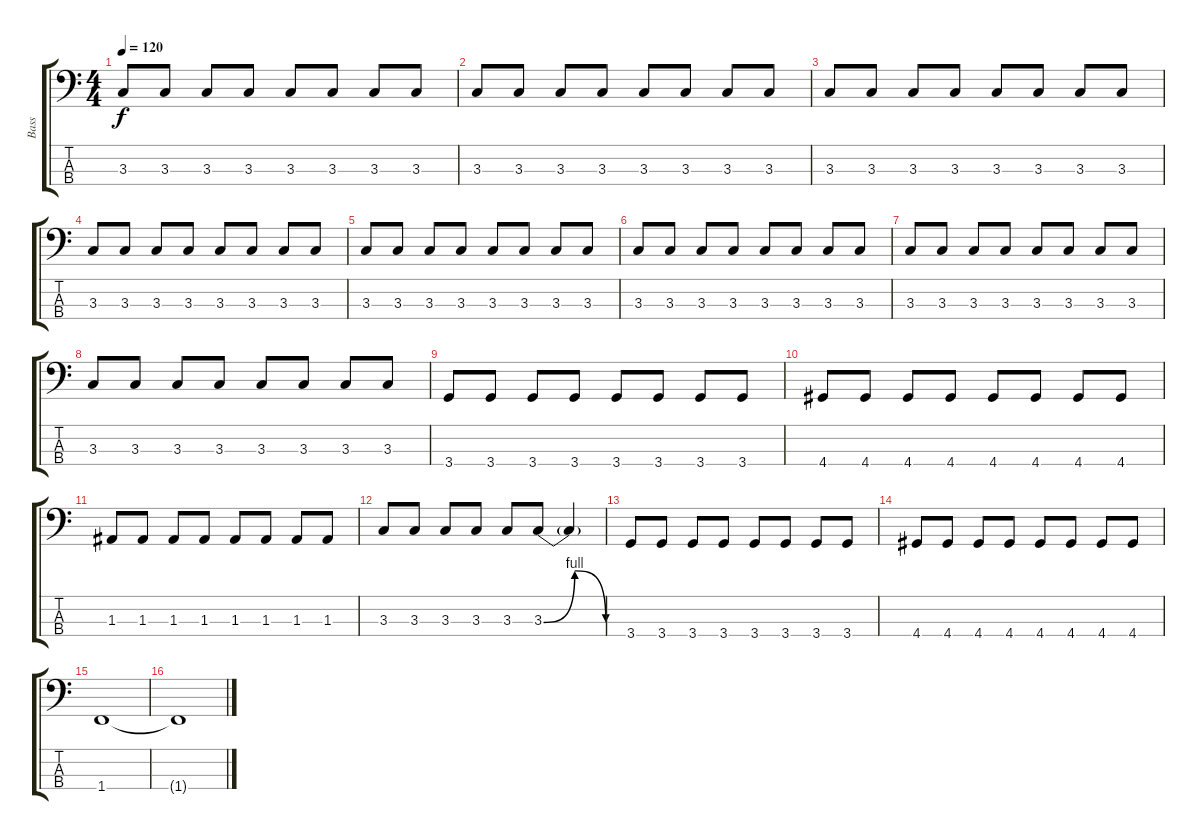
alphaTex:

\track ("Bass" "Bass") {instrument electricbassfinger}
\staff {score tabs}
\tuning (G2 D2 A1 E1) {hide}
\ts (4 4)
\tempo 120
\clef f4
\ks c
3.3.8{dy f} 3.3.8 3.3.8 3.3.8 3.3.8 3.3.8 3.3.8 3.3.8 |
3.3.8 3.3.8 3.3.8 3.3.8 3.3.8 3.3.8 3.3.8 3.3.8 |
3.3.8 3.3.8 3.3.8 3.3.8 3.3.8 3.3.8 3.3.8 3.3.8 |
3.3.8 3.3.8 3.3.8 3.3.8 3.3.8 3.3.8 3.3.8 3.3.8 |
3.3.8 3.3.8 3.3.8 3.3.8 3.3.8 3.3.8 3.3.8 3.3.8 |
3.3.8 3.3.8 3.3.8 3.3.8 3.3.8 3.3.8 3.3.8 3.3.8 |
3.3.8 3.3.8 3.3.8 3.3.8 3.3.8 3.3.8 3.3.8 3.3.8 |
3.3.8 3.3.8 3.3.8 3.3.8 3.3.8 3.3.8 3.3.8 3.3.8 |
3.4.8 3.4.8 3.4.8 3.4.8 3.4.8 3.4.8 3.4.8 3.4.8 |
4.4.8 4.4.8 4.4.8 4.4.8 4.4.8 4.4.8 4.4.8 4.4.8 |
1.3.8 1.3.8 1.3.8 1.3.8 1.3.8 1.3.8 1.3.8 1.3.8 |
3.3.8 3.3.8 3.3.8 3.3.8 3.3.8 3.3{be (bendrelease 0 0 15 4 30 4 60 0)}.8 3.3{t}.4 |
3.4.8 3.4.8 3.4.8 3.4.8 3.4.8 3.4.8 3.4.8 3.4.8 |
4.4.8 4.4.8 4.4.8 4.4.8 4.4.8 4.4.8 4.4.8 4.4.8 |
1.4.1 |
1.4{t}.1
